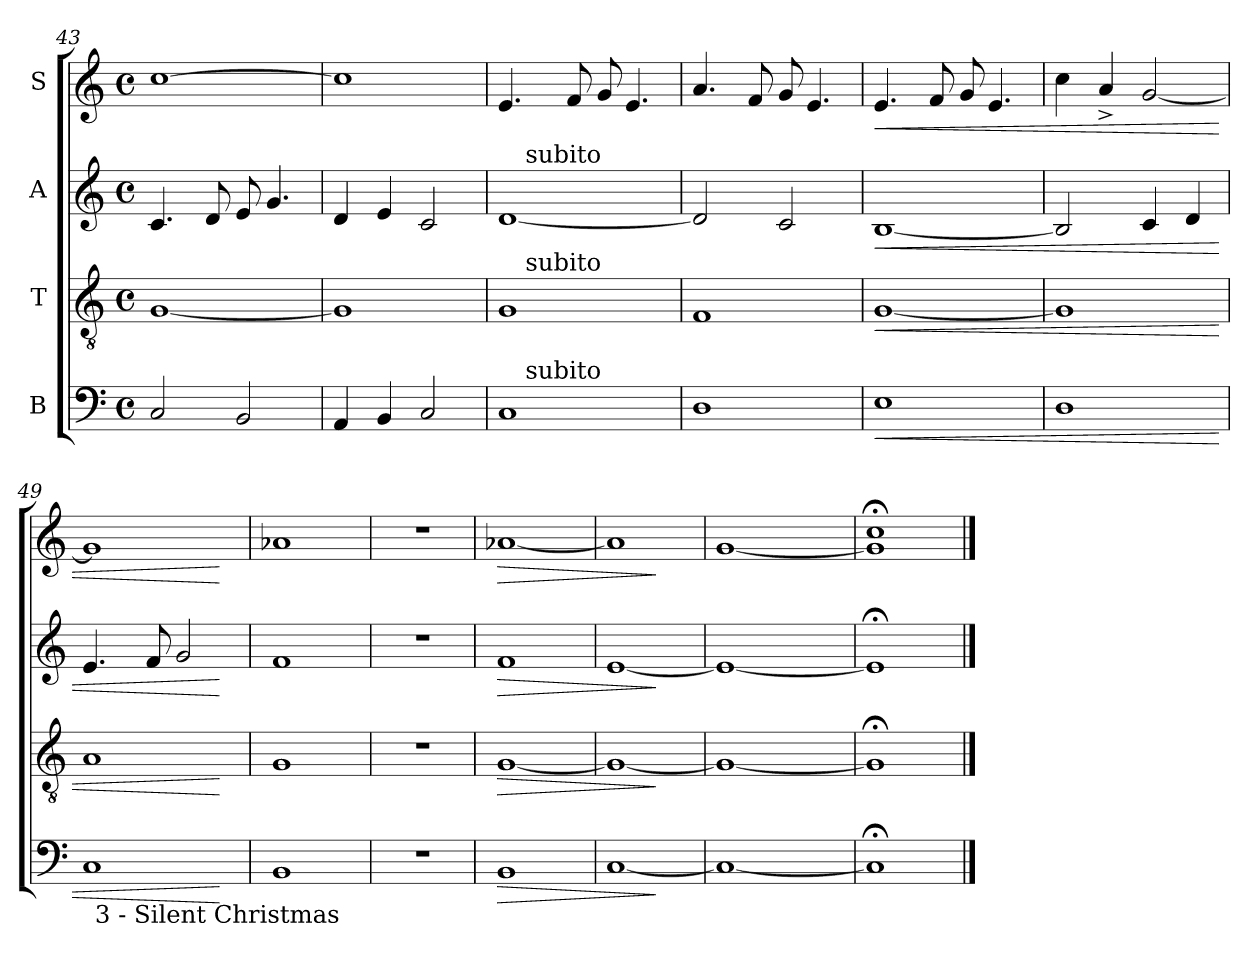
**kern	**dynam	**kern	**dynam	**kern	**dynam	**kern	**dynam
*part4	*part4	*part3	*part3	*part2	*part2	*part1	*part1
*staff4	*staff4	*staff3	*staff3	*staff2	*staff2	*staff1	*staff1
*I"B	*	*I"T	*	*I"A	*	*I"S	*
*clefF4	*	*clefGv2	*	*clefG2	*	*clefG2	*
*k[]	*	*k[]	*	*k[]	*	*k[]	*
*C:	*	*C:	*	*C:	*	*C:	*
*M4/4	*	*M4/4	*	*M4/4	*	*M4/4	*
*met(c)	*	*met(c)	*	*met(c)	*	*met(c)	*
=43	=43	=43	=43	=43	=43	=43	=43
2C/	.	[<1G	.	4.c/	.	[>1cc	.
.	.	.	.	8d/	.	.	.
2BB/	.	.	.	8e/	.	.	.
.	.	.	.	4.g/	.	.	.
=44	=44	=44	=44	=44	=44	=44	=44
4AA/	.	1G]	.	4d/	.	1cc]	.
4BB/	.	.	.	4e/	.	.	.
2C/	.	.	.	2c/	.	.	.
=45	=45	=45	=45	=45	=45	=45	=45
*^	*	*^	*	*^	*	*	*
1C	16ryy	.	1G	16ryy	.	[<1d	16ryy	.	4.e/	.
!	!	!	!	!	!	!	!LO:TX:a:t= subito	!	!	!
!	!	!	!	!LO:TX:a:t= subito	!	!	!	!	!	!
!	!LO:TX:a:t= subito	!	!	!	!	!	!	!	!	!
.	2...ryy	.	.	2...ryy	.	.	2...ryy	.	.	.
.	.	.	.	.	.	.	.	.	8f/	.
.	.	.	.	.	.	.	.	.	8g/	.
.	.	.	.	.	.	.	.	.	4.e/	.
*v	*v	*	*	*	*	*v	*v	*	*	*
*	*	*v	*v	*	*	*	*	*
!!LO:LB:g=z
=46	=46	=46	=46	=46	=46	=46	=46
1D	.	1F	.	2d/]	.	4.a/	.
.	.	.	.	.	.	8f/	.
.	.	.	.	2c/	.	8g/	.
.	.	.	.	.	.	4.e/	.
=47	=47	=47	=47	=47	=47	=47	=47
!	!LO:HP:b	!	!LO:HP:b	!	!LO:HP:b	!	!LO:HP:b
1E	<	[<1G	<	[<1B	<	4.e/	<
.	.	.	.	.	.	8f/	.
.	.	.	.	.	.	8g/	.
.	.	.	.	.	.	4.e/	.
=48	=48	=48	=48	=48	=48	=48	=48
1D	.	1G]	.	2B/]	.	4cc\	.
.	.	.	.	.	.	4a^</	.
.	.	.	.	4c/	.	[<2g/	.
.	.	.	.	4d/	.	.	.
=49	=49	=49	=49	=49	=49	=49	=49
*^	*	*	*	*	*	*	*
1C	32ryy	.	1A	.	4.e/	.	1g]	.
!	!LO:TX:b:t=3 - Silent Christmas	!	!	!	!	!	!	!
.	2ryy	.	.	.	.	.	.	.
.	.	.	.	.	8f/	.	.	.
.	.	.	.	.	2g/	.	.	.
.	4...ryy	.	.	.	.	.	.	.
.	.	[	.	[	.	[	.	[
*v	*v	*	*	*	*	*	*	*
=50	=50	=50	=50	=50	=50	=50	=50
1BB	.	1G	.	1f	.	1a-X	.
=51	=51	=51	=51	=51	=51	=51	=51
1r	.	1r	.	1r	.	1r	.
=52	=52	=52	=52	=52	=52	=52	=52
!	!LO:HP:b	!	!LO:HP:b	!	!LO:HP:b	!	!LO:HP:b
1BB	>	[<1G	>	1f	>	[<1a-X	>
=53	=53	=53	=53	=53	=53	=53	=53
[<1C	.	1G_	.	[<1e	.	1a-]	.
.	]	.	]	.	]	.	]
=54	=54	=54	=54	=54	=54	=54	=54
*^	*	*^	*	*^	*	*^	*
1C_	32ryy	.	1G_	32ryy	.	1e_	32ryy	.	[<1g	32ryy	.
.	2ryy	.	.	2ryy	.	.	2ryy	.	.	2ryy	.
.	4...ryy	.	.	4...ryy	.	.	4...ryy	.	.	4...ryy	.
*v	*v	*	*	*	*	*v	*v	*	*v	*v	*
*	*	*v	*v	*	*	*	*	*
=55	=55	=55	=55	=55	=55	=55	=55
1C;]	.	1G;]	.	1e;]	.	1g]; 1cc;	.
==	==	==	==	==	==	==	==
*-	*-	*-	*-	*-	*-	*-	*-
